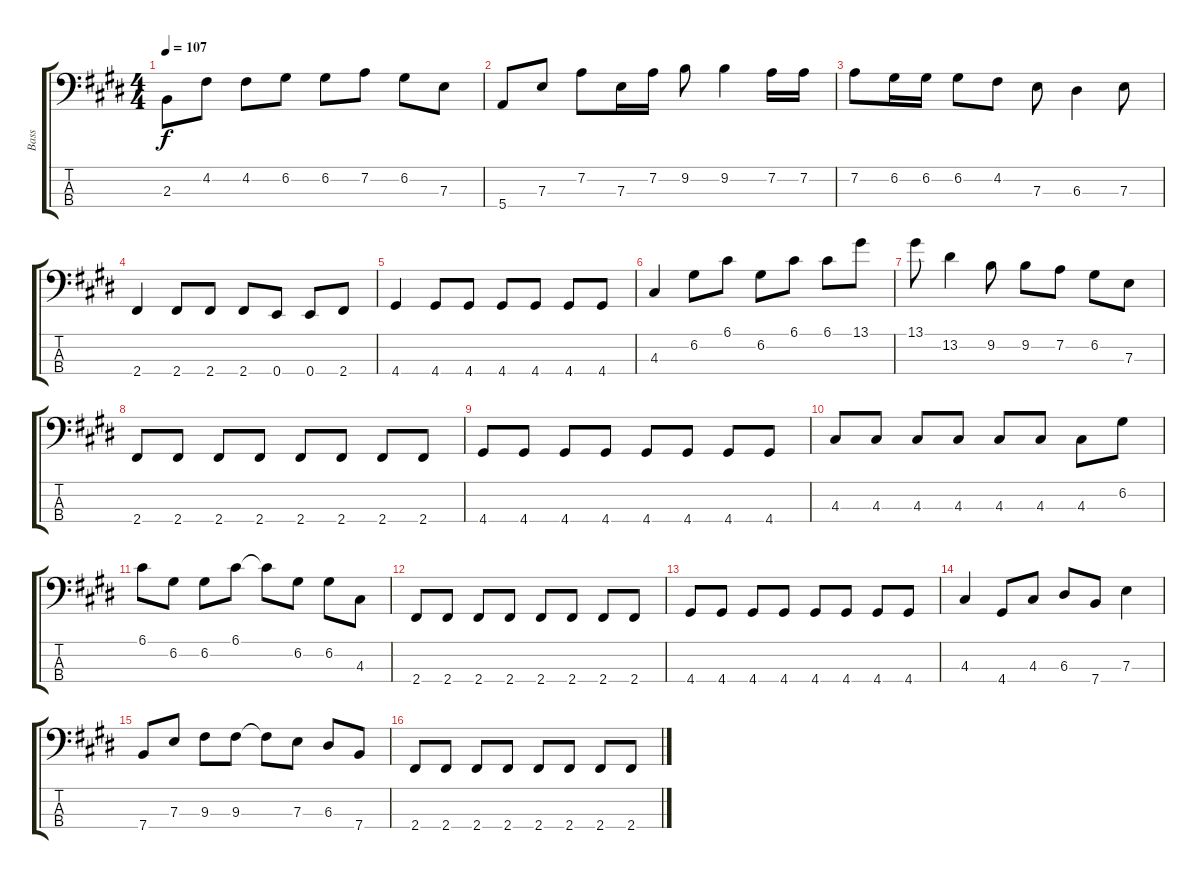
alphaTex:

\track ("Bass" "Bass") {instrument electricbasspick}
\staff {score tabs}
\tuning (G2 D2 A1 E1) {hide}
\ts (4 4)
\tempo 107
\clef f4
\ks c#minor
2.3.8{dy f} 4.2.8 4.2.8 6.2.8 6.2.8 7.2.8 6.2.8 7.3.8 |
5.4.8 7.3.8 7.2.8 7.3.16 7.2.16 9.2.8 9.2.4 7.2.16 7.2.16 |
7.2.8 6.2.16 6.2.16 6.2.8 4.2.8 7.3.8 6.3.4 7.3.8 |
2.4.4 2.4.8 2.4.8 2.4.8 0.4.8 0.4.8 2.4.8 |
4.4.4 4.4.8 4.4.8 4.4.8 4.4.8 4.4.8 4.4.8 |
4.3.4 6.2.8 6.1.8 6.2.8 6.1.8 6.1.8 13.1.8 |
13.1.8 13.2.4 9.2.8 9.2.8 7.2.8 6.2.8 7.3.8 |
2.4.8 2.4.8 2.4.8 2.4.8 2.4.8 2.4.8 2.4.8 2.4.8 |
4.4.8 4.4.8 4.4.8 4.4.8 4.4.8 4.4.8 4.4.8 4.4.8 |
4.3.8 4.3.8 4.3.8 4.3.8 4.3.8 4.3.8 4.3.8 6.2.8 |
6.1.8 6.2.8 6.2.8 6.1.8 6.1{t}.8 6.2.8 6.2.8 4.3.8 |
2.4.8 2.4.8 2.4.8 2.4.8 2.4.8 2.4.8 2.4.8 2.4.8 |
4.4.8 4.4.8 4.4.8 4.4.8 4.4.8 4.4.8 4.4.8 4.4.8 |
4.3.4 4.4.8 4.3.8 6.3.8 7.4.8 7.3.4 |
7.4.8 7.3.8 9.3.8 9.3.8 9.3{t}.8 7.3.8 6.3.8 7.4.8 |
2.4.8 2.4.8 2.4.8 2.4.8 2.4.8 2.4.8 2.4.8 2.4.8
